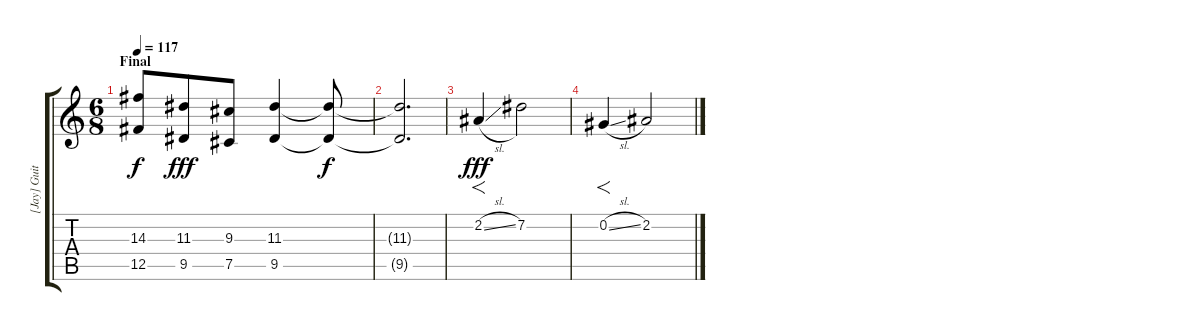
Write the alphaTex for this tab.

\track ("[Jay] Guitar #1" "[Jay] Guit") {instrument overdrivenguitar}
\staff {score tabs}
\tuning (Db4 Ab3 E3 B2 Gb2 B1) {hide}
\ts (6 8)
\section ("" "Final ")
\tempo 117
\clef g2
\ks c
(14.3 12.5).8{dy f} (11.3 9.5).8{dy fff} (9.3 7.5).8 (11.3 9.5).4 (11.3{t} 9.5{t}).8{dy f} |
(11.3{t} 9.5{t}).2{d} |
2.2{sl}.4{f dy fff} 7.2.2 |
0.2{sl}.4{f} 2.2.2{volume 0}
